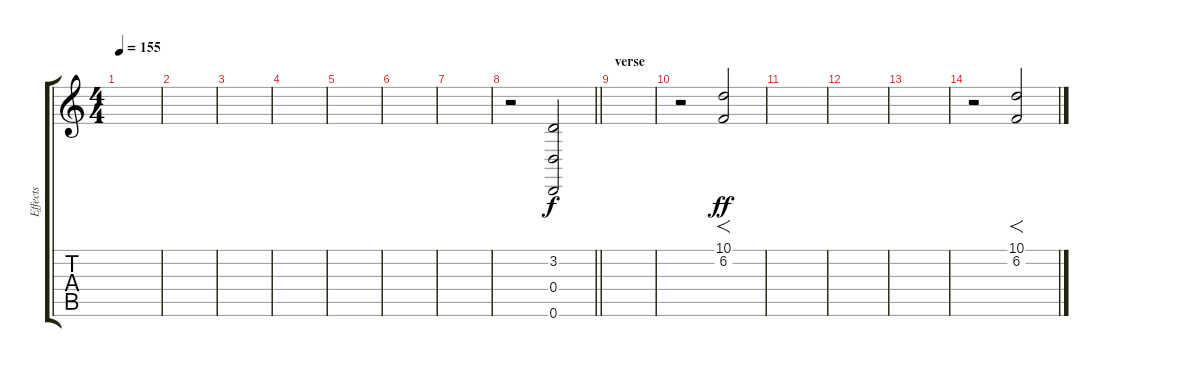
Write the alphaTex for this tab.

\track ("Effects" "Effects") {instrument reversecymbal}
\staff {score tabs}
\tuning (E4 B3 G3 D3 A2 D2) {hide}
\ts (4 4)
\tempo 155
\clef g2
\ks c
|
|
|
|
|
|
|
\barLineRight lightlight
r.2 (3.2 0.4 0.6).2 |
\section ("" "verse")
|
r.2{instrument synthbass2} (10.1 6.2).2{f dy ff} |
|
|
|
r.2{instrument synthbass2} (10.1 6.2).2{f}
